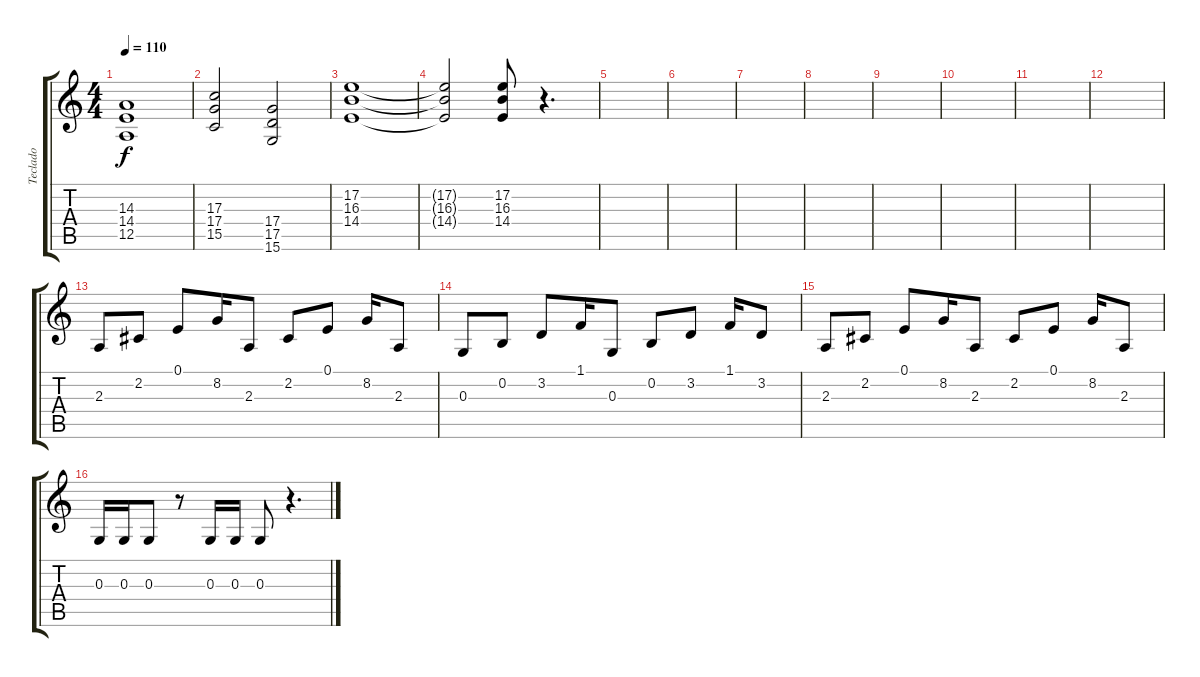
\track ("Teclado" "Teclado") {instrument stringensemble1}
\staff {score tabs}
\tuning (E4 B3 G3 D3 A2 E2) {hide}
\ts (4 4)
\tempo 110
\clef g2
\ks c
(14.3 14.4 12.5).1{dy f} |
(17.3 17.4 15.5).2 (17.4 17.5 15.6).2 |
(17.2 16.3 14.4).1 |
(17.2{t} 16.3{t} 14.4{t}).2 (17.2 16.3 14.4).8 r.4{d} |
|
|
|
|
|
|
|
|
2.3.8{volume 16 instrument harpsichord} 2.2.8 0.1.8 8.2.16 2.3.8 2.2.8 0.1.8 8.2.16 2.3.8 |
0.3.8 0.2.8 3.2.8 1.1.16 0.3.8 0.2.8 3.2.8 1.1.16 3.2.8 |
2.3.8 2.2.8 0.1.8 8.2.16 2.3.8 2.2.8 0.1.8 8.2.16 2.3.8 |
0.3.16 0.3.16 0.3.8 r.8 0.3.16 0.3.16 0.3.8 r.4{d}
